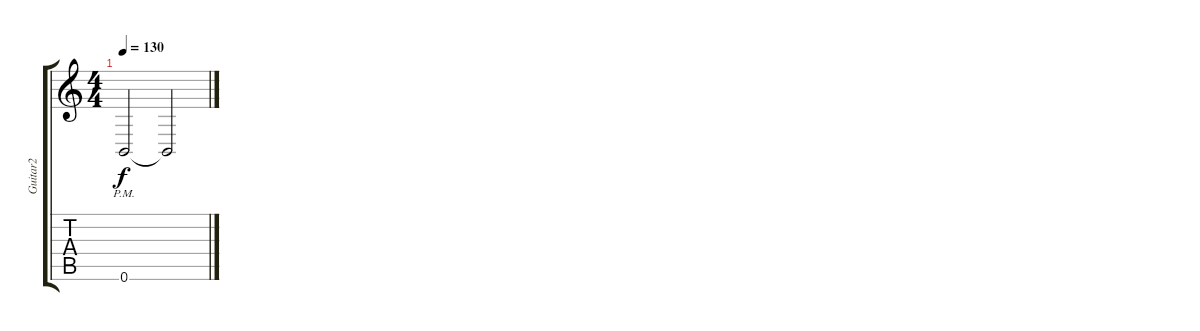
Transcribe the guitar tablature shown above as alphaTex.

\track ("Guitar2" "Guitar2") {instrument overdrivenguitar}
\staff {score tabs}
\tuning (D4 A3 E3 B2 Gb2 B1) {hide}
\ts (4 4)
\tempo 130
\clef g2
\ks c
0.6{pm}.2{dy f} 0.6{t}.2
